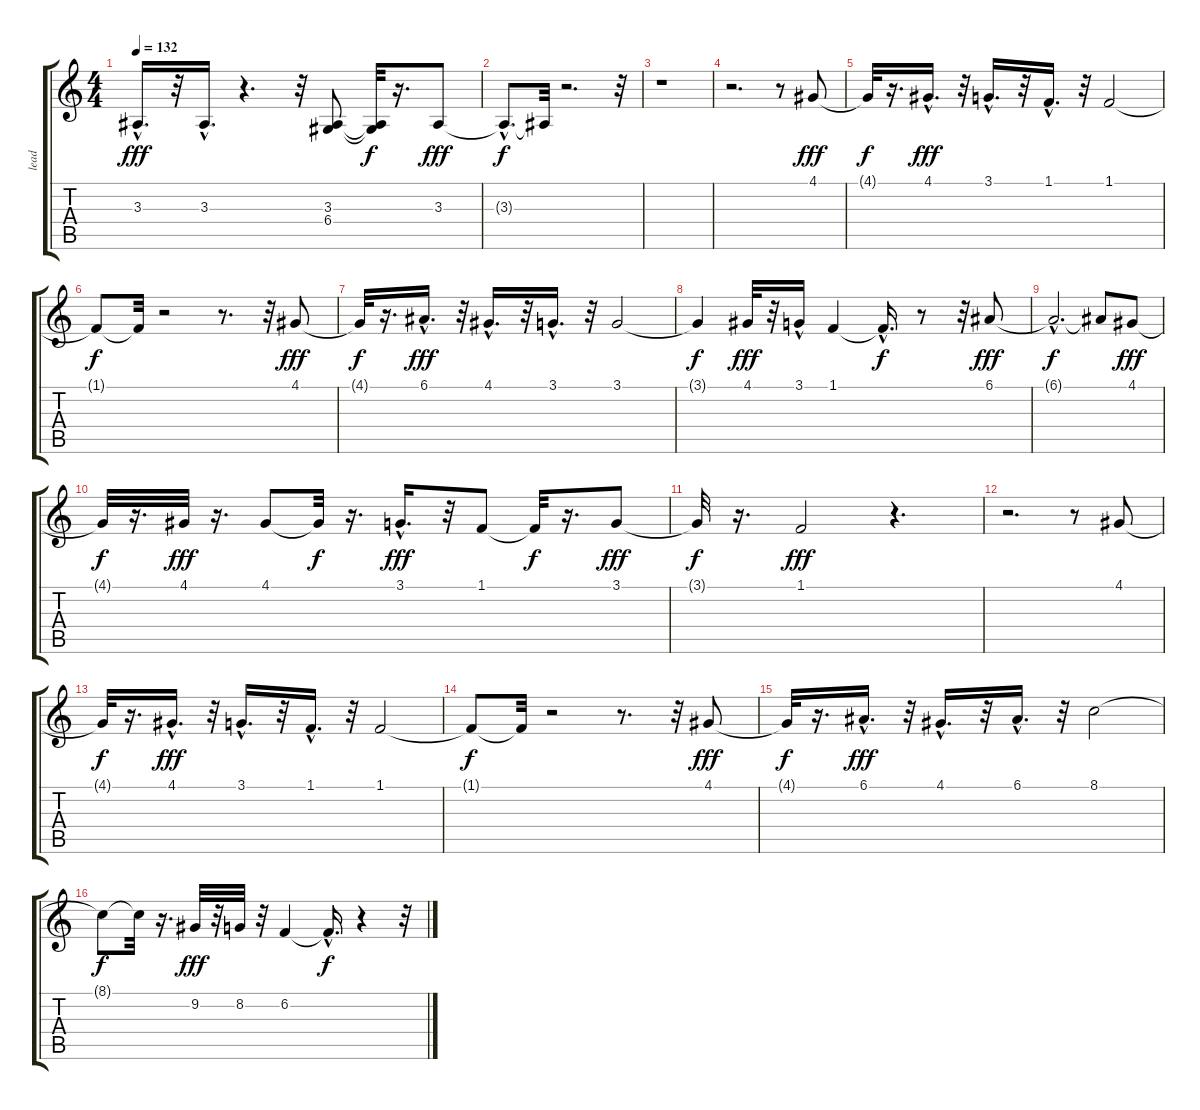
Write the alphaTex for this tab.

\track ("lead" "lead") {instrument brasssection}
\staff {score tabs}
\tuning (E4 B3 G3 D3 A2 E2) {hide}
\ts (4 4)
\tempo 132
\clef g2
\ks c
3.3{hac}.16{d dy fff} r.32 3.3{hac}.16{d} r.4{d} r.32 (3.3 6.4).8 (3.3{t} 6.4{t}).32{dy f} r.16{d} 3.3.8{dy fff} |
3.3{hac t}.8{d dy f} 3.3{t}.32 r.2{d} r.32 |
r.1 |
r.2{d} r.8 4.1.8{dy fff} |
4.1{t}.32{dy f} r.16{d} 4.1{hac}.16{d dy fff} r.32 3.1{hac}.16{d} r.32 1.1{hac}.16{d} r.32 1.1.2 |
1.1{t}.8{dy f} 1.1{t}.32 r.2 r.8{d} r.32 4.1.8{dy fff} |
4.1{t}.32{dy f} r.16{d} 6.1{hac}.16{d dy fff} r.32 4.1{hac}.16{d} r.32 3.1{hac}.16{d} r.32 3.1.2 |
3.1{t}.4{dy f} 4.1.32{dy fff} r.32 3.1{hac}.16 1.1.4 1.1{hac t}.16{d dy f} r.8 r.32 6.1.8{dy fff} |
6.1{hac t}.2{d dy f} 6.1{t}.8 4.1.8{dy fff} |
4.1{t}.32{dy f} r.16{d} 4.1.32{dy fff} r.16{d} 4.1.8 4.1{t}.32{dy f} r.16{d} 3.1{hac}.16{d dy fff} r.32 1.1.8 1.1{t}.32{dy f} r.16{d} 3.1.8{dy fff} |
3.1{t}.32{dy f} r.16{d} 1.1.2{dy fff} r.4{d} |
r.2{d} r.8 4.1.8 |
4.1{t}.32{dy f} r.16{d} 4.1{hac}.16{d dy fff} r.32 3.1{hac}.16{d} r.32 1.1{hac}.16{d} r.32 1.1.2 |
1.1{t}.8{dy f} 1.1{t}.32 r.2 r.8{d} r.32 4.1.8{dy fff} |
4.1{t}.32{dy f} r.16{d} 6.1{hac}.16{d dy fff} r.32 4.1{hac}.16{d} r.32 6.1{hac}.16{d} r.32 8.1.2 |
8.1{t}.8{dy f} 8.1{t}.32 r.16{d} 9.2.32{dy fff} r.32 8.2.32 r.32 6.2.4 6.2{hac t}.16{d dy f} r.4 r.32
